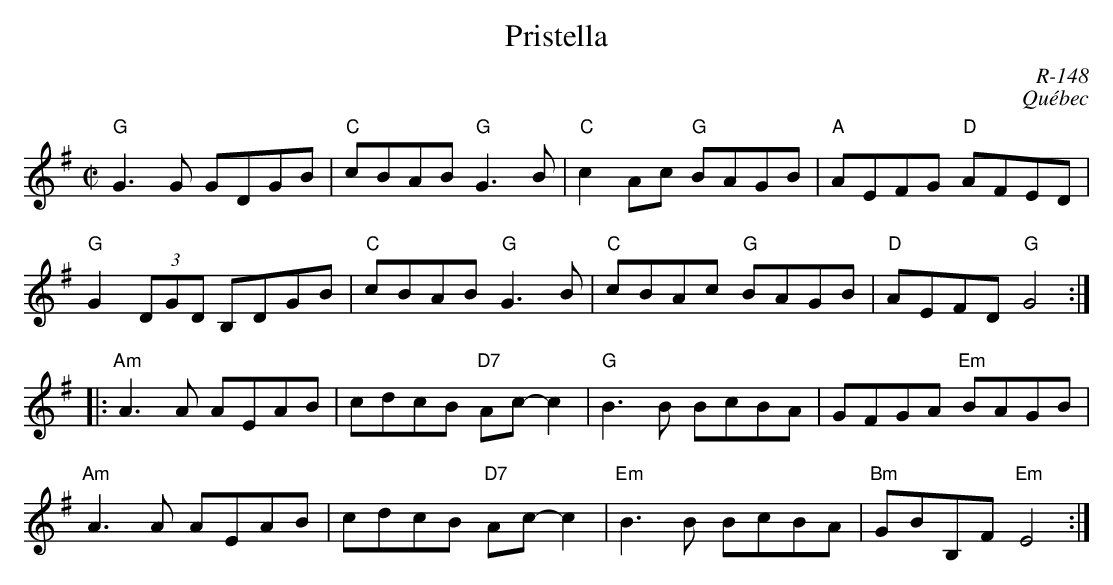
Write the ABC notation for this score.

X:1
T: Pristella
C: R-148
C: Québec
M: C|
K:G
"G"G3G GDGB|      "C"cBAB "G"G3B| "C"c2Ac "G"BAGB| "A"AEFG "D"AFED|
"G"G2(3DGD B,DGB| "C"cBAB "G"G3B| "C"cBAc "G"BAGB| "D"AEFD "G"G4 :|
|:\
"Am"A3A AEAB| cdcB "D7"Ac-c2| "G"B3B  BcBA| GFGA  "Em"BAGB|
"Am"A3A AEAB| cdcB "D7"Ac-c2| "Em"B3B BcBA| "Bm"GBB,F "Em"E4 :|
